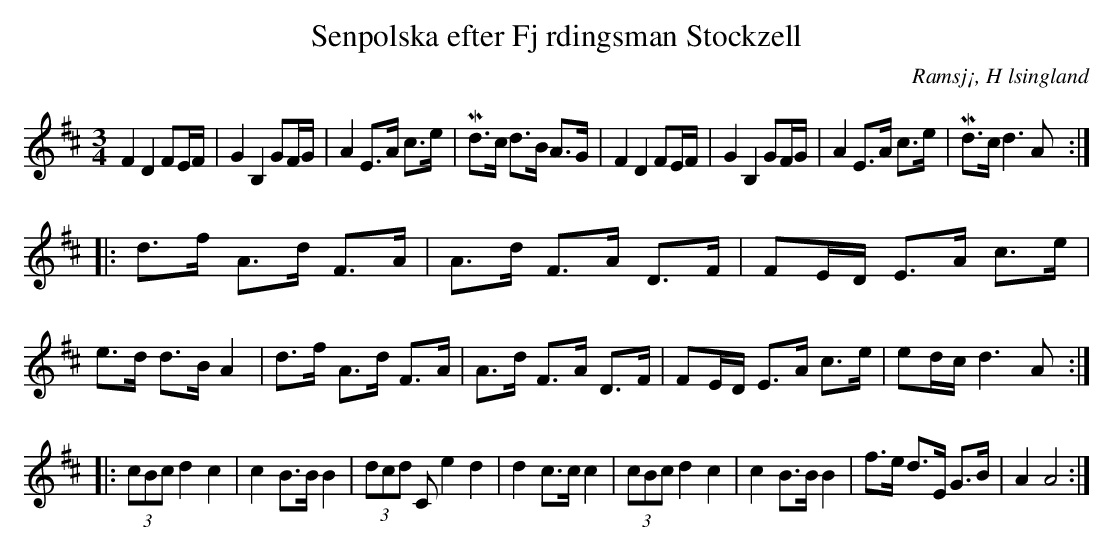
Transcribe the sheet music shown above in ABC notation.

X:1
T: Senpolska efter Fj rdingsman Stockzell
O: Ramsj¡, H lsingland
M:3/4
L:1/8
K:D
F2 D2 FE/F/|G2 B,2 GF/G/| A2 E>A c>e|Md>c d>B A>G|F2 D2 FE/F/|G2 B,2 GF/G/| A2 E>A c>e|Md>c d2>A2:|
|:d>f A>d F>A| A>d F>A D>F|FE/D/ E>A c>e|e>d d>B A2|d>f A>d F>A| A>d F>A D>F|FE/D/ E>A c>e|ed/c/ d2>A2:|
|:(3cBc d2 c2|c2 B>B B2|(3dcd Ce2 d2|d2 c>c c2|(3cBc d2 c2|c2 B>B B2|f>e d>E G>B|A2 A4:|
